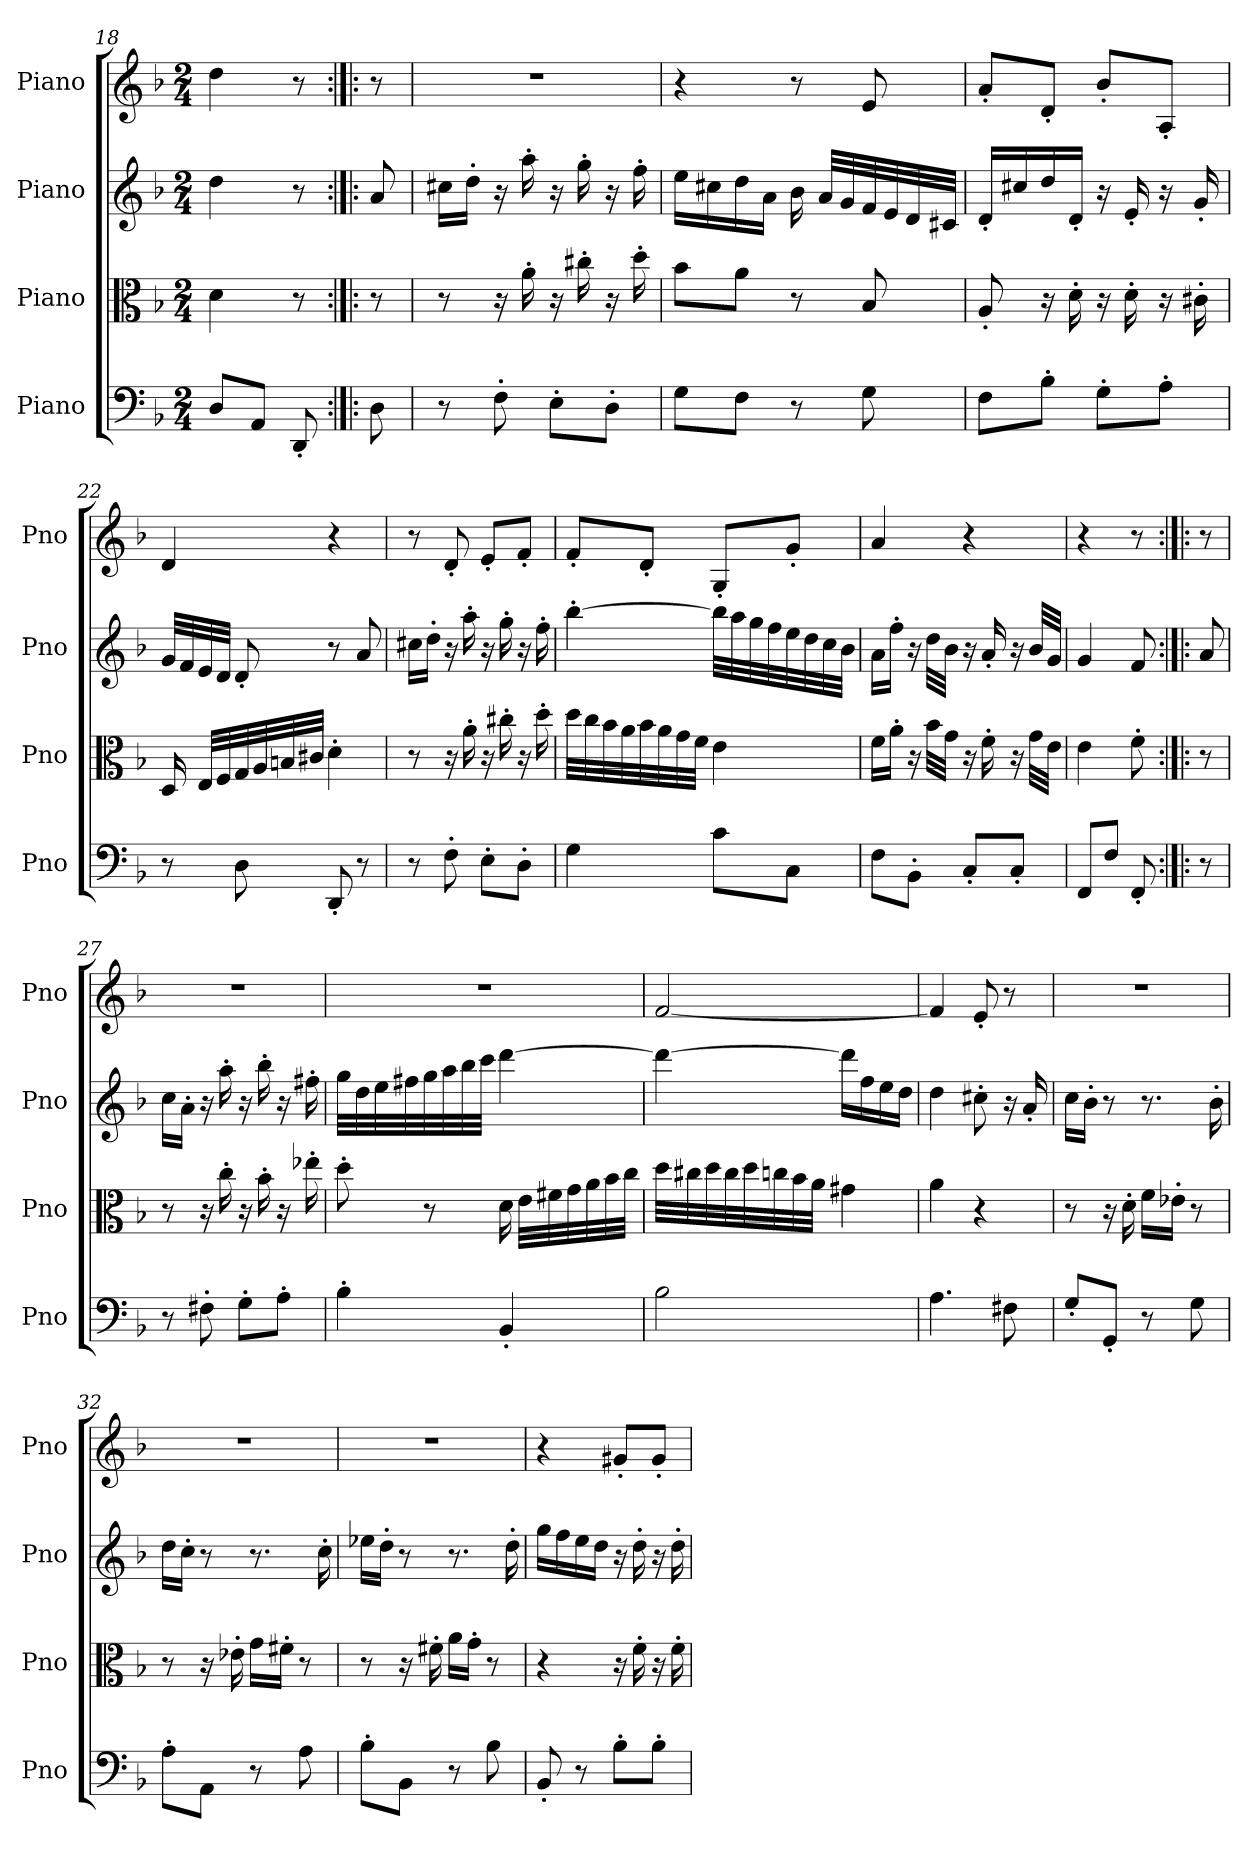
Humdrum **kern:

**kern	**kern	**kern	**kern
*part4	*part3	*part2	*part1
*staff4	*staff3	*staff2	*staff1
*I"Piano	*I"Piano	*I"Piano	*I"Piano
*I'Pno	*I'Pno	*I'Pno	*I'Pno
!!LO:PB:g=z
*clefF4	*clefC3	*clefG2	*clefG2
*k[b-]	*k[b-]	*k[b-]	*k[b-]
*M2/4	*M2/4	*M2/4	*M2/4
=18	=18	=18	=18
8D/L	4d\	4dd\	4dd\
8AA/J	.	.	.
8DD'/	8r	8r	8r
=18X2:|!|:	=18X2:|!|:	=18X2:|!|:	=18X2:|!|:
8D\	8r	8a/	8r
=19	=19	=19	=19
8r	8r	16cc#X\LL	2r
.	.	16dd'\JJ	.
8F'\	16r	16r	.
.	16a'\	16aa'\	.
8E'\L	16r	16r	.
.	16cc#X'\	16gg'\	.
8D'\J	16r	16r	.
.	16dd'\	16ff'\	.
=20	=20	=20	=20
8G\L	8b-\L	16ee\LL	4r
.	.	16cc#X\	.
8F\J	8a\J	16dd\	.
.	.	16a\JJ	.
8r	8r	16b-\	8r
.	.	32a/LLL	.
.	.	32g/	.
8G\	8B-/	32f/	8e/
.	.	32e/	.
.	.	32d/	.
.	.	32c#X/JJJ	.
=21	=21	=21	=21
8F\L	8A'/	16d'/LL	8a'/L
.	.	16cc#X/	.
8B-'\J	16r	16dd/	8d'/J
.	16d'\	16d'/JJ	.
8G'\L	16r	16r	8b-'/L
.	16d'\	16e'/	.
8A'\J	16r	16r	8A'/J
.	16c#X'\	16g'/	.
!!LO:LB:g=z
=22	=22	=22	=22
8r	16D/	32g/LLL	4d/
.	.	32f/	.
.	32E/LLL	32e/	.
.	32F/	32d/JJJ	.
8D\	32G/	8d'/	.
.	32A/	.	.
.	32Bn/	.	.
.	32c#X/JJJ	.	.
8DD'/	4d'\	8r	4r
8r	.	8a/	.
=23	=23	=23	=23
8r	8r	16cc#X\LL	8r
.	.	16dd'\JJ	.
8F'\	16r	16r	8d'/
.	16a'\	16aa'\	.
8E'\L	16r	16r	8e'/L
.	16cc#X'\	16gg'\	.
8D'\J	16r	16r	8f'/J
.	16dd'\	16ff'\	.
=24	=24	=24	=24
4G\	32dd\LLL	[4bb-'\	8f'/L
.	32cc\	.	.
.	32b-\	.	.
.	32a\	.	.
.	32b-\	.	8d'/J
.	32a\	.	.
.	32g\	.	.
.	32f\JJJ	.	.
8c\L	4e\	32bb-\LLL]	8G'/L
.	.	32aa\	.
.	.	32gg\	.
.	.	32ff\	.
8C\J	.	32ee\	8g'/J
.	.	32dd\	.
.	.	32cc\	.
.	.	32b-\JJJ	.
!!LO:LB:g=z
=25	=25	=25	=25
8F\L	16f\LL	16a\LL	4a/
.	16a'\JJ	16ff'\JJ	.
8BB-'\J	16r	16r	.
.	32b-\LLL	32dd\LLL	.
.	32g\JJJ	32b-\JJJ	.
8C'/L	16r	16r	4r
.	16f'\	16a'/	.
8C'/J	16r	16r	.
.	32g\LLL	32b-/LLL	.
.	32e\JJJ	32g/JJJ	.
=26	=26	=26	=26
8FF/L	4e\	4g/	4r
8F/J	.	.	.
8FF'/	8f'\	8f/	8r
=26X3:|!|:	=26X3:|!|:	=26X3:|!|:	=26X3:|!|:
8r	8r	8a/	8r
=27	=27	=27	=27
8r	8r	16cc\LL	2r
.	.	16a'\JJ	.
8F#X'\	16r	16r	.
.	16cc'\	16aa'\	.
8G'\L	16r	16r	.
.	16b-'\	16bb-'\	.
8A'\J	16r	16r	.
.	16ee-X'\	16ff#X'\	.
=28	=28	=28	=28
4B-'\	8dd'\	32gg\LLL	2r
.	.	32dd\	.
.	.	32ee\	.
.	.	32ff#X\	.
.	8r	32gg\	.
.	.	32aa\	.
.	.	32bb-\	.
.	.	32ccc\JJJ	.
4BB-'/	16d\	[4ddd\	.
.	32e\LLL	.	.
.	32f#X\	.	.
.	32g\	.	.
.	32a\	.	.
.	32b-\	.	.
.	32cc\JJJ	.	.
!!LO:PB:g=z
=29	=29	=29	=29
2B-\	32dd\LLL	4ddd\_	[2f/
.	32cc#X\	.	.
.	32dd\	.	.
.	32cc#\	.	.
.	32dd\	.	.
.	32ccn\	.	.
.	32b-\	.	.
.	32a\JJJ	.	.
.	4g#X\	16ddd\LL]	.
.	.	16ff\	.
.	.	16ee\	.
.	.	16dd\JJ	.
=30	=30	=30	=30
4.A\	4a\	4dd\	4f/]
.	4r	8cc#X'\	8e'/
8F#X\	.	16r	8r
.	.	16a'/	.
=31	=31	=31	=31
8G'/L	8r	16cc\LL	2r
.	.	16b-'\JJ	.
8GG'/J	16r	8r	.
.	16d'\	.	.
8r	16f\LL	8.r	.
.	16e-X'\JJ	.	.
8G\	8r	.	.
.	.	16b-'\	.
=32	=32	=32	=32
8A'\L	8r	16dd\LL	2r
.	.	16cc'\JJ	.
8AA\J	16r	8r	.
.	16e-X'\	.	.
8r	16g\LL	8.r	.
.	16f#X'\JJ	.	.
8A\	8r	.	.
.	.	16cc'\	.
!!LO:LB:g=z
=33	=33	=33	=33
8B-'\L	8r	16ee-X\LL	2r
.	.	16dd'\JJ	.
8BB-\J	16r	8r	.
.	16f#X'\	.	.
8r	16a\LL	8.r	.
.	16g'\JJ	.	.
8B-\	8r	.	.
.	.	16dd'\	.
=34	=34	=34	=34
8BB-'/	4r	16gg\LL	4r
.	.	16ff\	.
8r	.	16ee\	.
.	.	16dd\JJ	.
8B-'\L	16r	16r	8g#X'/L
.	16f'\	16dd'\	.
8B-'\J	16r	16r	8g#'/J
.	16f'\	16dd'\	.
=	=	=	=
*-	*-	*-	*-
